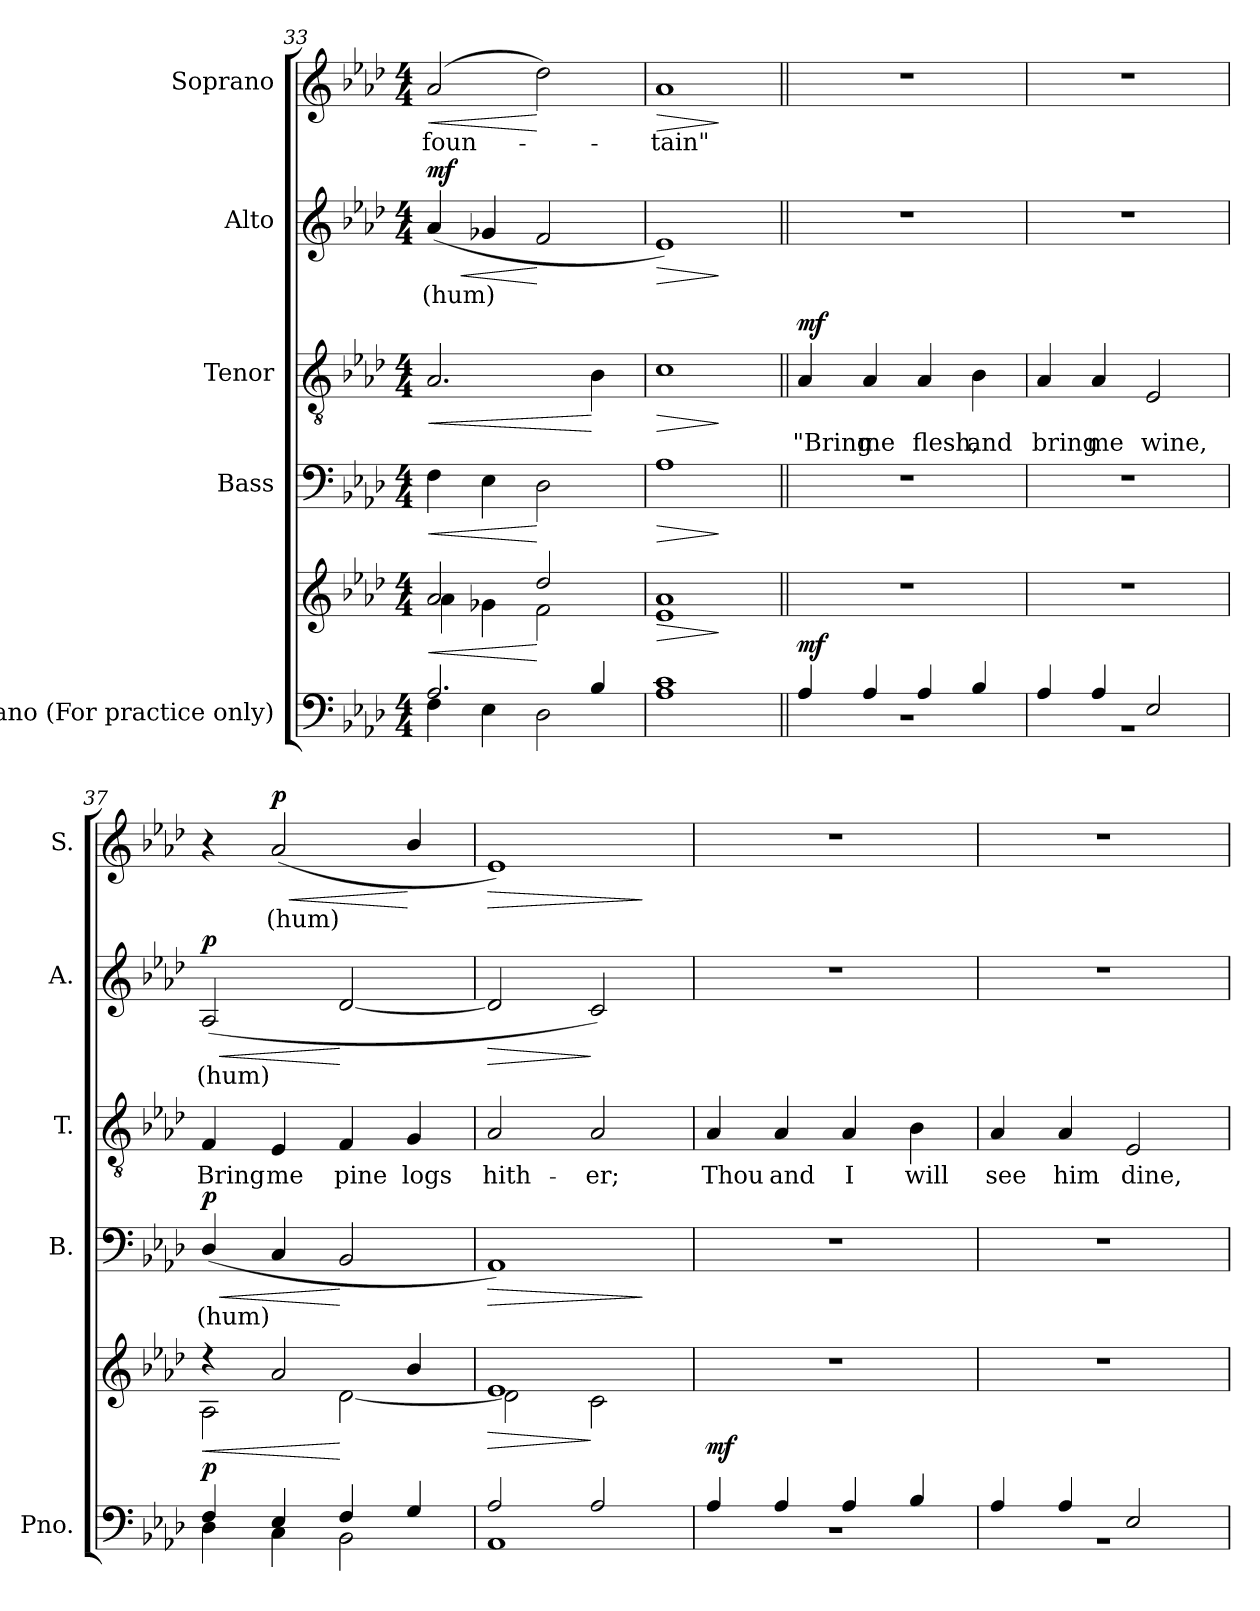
**kern	**kern	**dynam	**kern	**text	**dynam	**kern	**text	**dynam	**kern	**text	**dynam	**kern	**text	**dynam
*part5	*part5	*part5	*part4	*part4	*part4	*part3	*part3	*part3	*part2	*part2	*part2	*part1	*part1	*part1
*staff6	*staff5	*staff5/6	*staff4	*staff4	*staff4	*staff3	*staff3	*staff3	*staff2	*staff2	*staff2	*staff1	*staff1	*staff1
*I"Piano (For practice only)	*	*	*I"Bass	*	*	*I"Tenor	*	*	*I"Alto	*	*	*I"Soprano	*	*
*I'Pno.	*	*	*I'B.	*	*	*I'T.	*	*	*I'A.	*	*	*I'S.	*	*
*clefF4	*clefG2	*	*clefF4	*	*	*clefGv2	*	*	*clefG2	*	*	*clefG2	*	*
*	*	*	*	*	*	*ITrd7c12	*	*	*	*	*	*	*	*
*k[b-e-a-d-]	*k[b-e-a-d-]	*	*k[b-e-a-d-]	*	*	*k[b-e-a-d-]	*	*	*k[b-e-a-d-]	*	*	*k[b-e-a-d-]	*	*
*A-:	*A-:	*	*A-:	*	*	*A-:	*	*	*A-:	*	*	*A-:	*	*
*M4/4	*M4/4	*	*M4/4	*	*	*M4/4	*	*	*M4/4	*	*	*M4/4	*	*
=33	=33	=33	=33	=33	=33	=33	=33	=33	=33	=33	=33	=33	=33	=33
*^	*	*	*	*	*	*	*	*	*	*	*	*	*	*
!	!	!	!LO:HP:b	!	!	!	!	!	!	!	!	!	!	!	!
*	*	*^	*	*	*	*	*	*	*	*	*	*	*	*	*
!	!	!	!	!LO:HP:n=1:b	!	!	!LO:HP:b	!	!	!LO:HP:b	!	!	!	!	!	!
!	!	!	!	!	!	!	!	!	!	!	!	!LO:LY:b:color=#000000	!LO:HP:b	!	!	!
!	!	!	!	!	!	!	!	!	!	!	!	!	!	!	!LO:LY:b:color=#000000	!LO:HP:b
2.A-i/	4Fi\	2a-i/	4a-i\	< <	4Fi\	.	<	2.AA-i/	.	<	(4a-i/	(hum)	< mf	(2a-i/	foun-	<
.	4E-i\	.	4g-Xi\	.	4E-i\	.	.	.	.	.	4g-Xi/	.	.	.	.	.
.	2D-i\	2dd-i/	2fi\	[ [	2D-i\	.	[	.	.	.	2fi/	.	[	2dd-i\)	.	[
4B-i/	.	.	.	.	.	.	.	4BB-i\	.	[	.	.	.	.	.	.
=34	=34	=34	=34	=34	=34	=34	=34	=34	=34	=34	=34	=34	=34	=34	=34	=34
!	!	!	!	!LO:HP:b	!	!	!LO:HP:b	!	!	!LO:HP:b	!	!	!LO:HP:b	!	!	!
!	!	!	!	!	!	!	!	!	!	!	!	!	!	!	!LO:LY:b:color=#000000	!LO:HP:b
1ci	1A-i	1a-i	1e-i	>	1A-i	.	>	1Ci	.	>	1e-i)	.	>	1a-i	-tain"	>
*v	*v	*	*	*	*	*	*	*	*	*	*	*	*	*	*	*
*	*v	*v	*	*	*	*	*	*	*	*	*	*	*	*	*
.	.	]	.	.	]	.	.	]	.	.	]	.	.	]
=35||	=35||	=35||	=35||	=35||	=35||	=35||	=35||	=35||	=35||	=35||	=35||	=35||	=35||	=35||
*^	*	*	*	*	*	*	*	*	*	*	*	*	*	*
!	!	!	!	!	!	!	!	!LO:LY:b:color=#000000	!	!	!	!	!	!	!
4A-i/	1r	1r	mf	1r	.	.	4AA-i/	"Bring	mf	1r	.	.	1r	.	.
!	!	!	!	!	!	!	!	!LO:LY:b:color=#000000	!	!	!	!	!	!	!
4A-i/	.	.	.	.	.	.	4AA-i/	me	.	.	.	.	.	.	.
!	!	!	!	!	!	!	!	!LO:LY:b:color=#000000	!	!	!	!	!	!	!
4A-i/	.	.	.	.	.	.	4AA-i/	flesh,	.	.	.	.	.	.	.
!	!	!	!	!	!	!	!	!LO:LY:b:color=#000000	!	!	!	!	!	!	!
4B-i/	.	.	.	.	.	.	4BB-i\	and	.	.	.	.	.	.	.
=36	=36	=36	=36	=36	=36	=36	=36	=36	=36	=36	=36	=36	=36	=36	=36
!	!	!	!	!	!	!	!	!LO:LY:b:color=#000000	!	!	!	!	!	!	!
4A-i/	1r	1r	.	1r	.	.	4AA-i/	bring	.	1r	.	.	1r	.	.
!	!	!	!	!	!	!	!	!LO:LY:b:color=#000000	!	!	!	!	!	!	!
4A-i/	.	.	.	.	.	.	4AA-i/	me	.	.	.	.	.	.	.
!	!	!	!	!	!	!	!	!LO:LY:b:color=#000000	!	!	!	!	!	!	!
2E-i/	.	.	.	.	.	.	2EE-i/	wine,	.	.	.	.	.	.	.
=37	=37	=37	=37	=37	=37	=37	=37	=37	=37	=37	=37	=37	=37	=37	=37
*	*	*^	*	*	*	*	*	*	*	*	*	*	*	*	*
!	!	!	!	!LO:HP:b	!	!	!	!	!	!	!	!	!	!	!	!
!	!	!	!	!	!	!LO:LY:b:color=#000000	!LO:HP:b	!	!	!	!	!	!	!	!	!
!	!	!	!	!	!	!	!	!	!LO:LY:b:color=#000000	!	!	!	!	!	!	!
!	!	!	!	!	!	!	!	!	!	!	!	!LO:LY:b:color=#000000	!LO:HP:b	!	!	!
4Fi/	4D-i\	4r	2A-i\	< p	(4D-i/	(hum)	< p	4FFi/	Bring	.	(2A-i/	(hum)	< p	4r	.	.
!	!	!	!	!	!	!	!	!	!LO:LY:b:color=#000000	!	!	!	!	!	!	!
!	!	!	!	!	!	!	!	!	!	!	!	!	!	!	!LO:LY:b:color=#000000	!LO:HP:b
4E-i/	4Ci\	2a-i/	.	.	4Ci/	.	.	4EE-i/	me	.	.	.	.	(2a-i/	(hum)	< p
!	!	!	!	!	!	!	!	!	!LO:LY:b:color=#000000	!	!	!	!	!	!	!
4Fi/	2BB-i\	.	[2d-i\	[	2BB-i/	.	[	4FFi/	pine	.	[2d-i/	.	[	.	.	.
!	!	!	!	!	!	!	!	!	!LO:LY:b:color=#000000	!	!	!	!	!	!	!
4Gi/	.	4b-i/	.	.	.	.	.	4GGi/	logs	.	.	.	.	4b-i/	.	[
!!LO:PB:g=z
=38	=38	=38	=38	=38	=38	=38	=38	=38	=38	=38	=38	=38	=38	=38	=38	=38
!	!	!	!	!LO:HP:b	!	!	!LO:HP:b	!	!	!	!	!	!	!	!	!
!	!	!	!	!	!	!	!	!	!LO:LY:b:color=#000000	!	!	!	!LO:HP:b	!	!	!LO:HP:b
2A-i/	1AA-i	1e-i	2d-i\]	>	1AA-i)	.	>	2AA-i/	hith-	.	2d-i/]	.	>	1e-i)	.	>
!	!	!	!	!	!	!	!	!	!LO:LY:b:color=#000000	!	!	!	!	!	!	!
2A-i/	.	.	2ci\	]	.	.	.	2AA-i/	-er;	.	2ci/)	.	]	.	.	.
*v	*v	*	*	*	*	*	*	*	*	*	*	*	*	*	*	*
*	*v	*v	*	*	*	*	*	*	*	*	*	*	*	*	*
.	.	.	.	.	]	.	.	.	.	.	.	.	.	]
=39	=39	=39	=39	=39	=39	=39	=39	=39	=39	=39	=39	=39	=39	=39
*^	*	*	*	*	*	*	*	*	*	*	*	*	*	*
!	!	!	!	!	!	!	!	!LO:LY:b:color=#000000	!	!	!	!	!	!	!
4A-i/	1r	1r	mf	1r	.	.	4AA-i/	Thou	.	1r	.	.	1r	.	.
!	!	!	!	!	!	!	!	!LO:LY:b:color=#000000	!	!	!	!	!	!	!
4A-i/	.	.	.	.	.	.	4AA-i/	and	.	.	.	.	.	.	.
!	!	!	!	!	!	!	!	!LO:LY:b:color=#000000	!	!	!	!	!	!	!
4A-i/	.	.	.	.	.	.	4AA-i/	I	.	.	.	.	.	.	.
!	!	!	!	!	!	!	!	!LO:LY:b:color=#000000	!	!	!	!	!	!	!
4B-i/	.	.	.	.	.	.	4BB-i\	will	.	.	.	.	.	.	.
=40	=40	=40	=40	=40	=40	=40	=40	=40	=40	=40	=40	=40	=40	=40	=40
!	!	!	!	!	!	!	!	!LO:LY:b:color=#000000	!	!	!	!	!	!	!
4A-i/	1r	1r	.	1r	.	.	4AA-i/	see	.	1r	.	.	1r	.	.
!	!	!	!	!	!	!	!	!LO:LY:b:color=#000000	!	!	!	!	!	!	!
4A-i/	.	.	.	.	.	.	4AA-i/	him	.	.	.	.	.	.	.
!	!	!	!	!	!	!	!	!LO:LY:b:color=#000000	!	!	!	!	!	!	!
2E-i/	.	.	.	.	.	.	2EE-i/	dine,	.	.	.	.	.	.	.
*v	*v	*	*	*	*	*	*	*	*	*	*	*	*	*	*
=	=	=	=	=	=	=	=	=	=	=	=	=	=	=
*-	*-	*-	*-	*-	*-	*-	*-	*-	*-	*-	*-	*-	*-	*-
